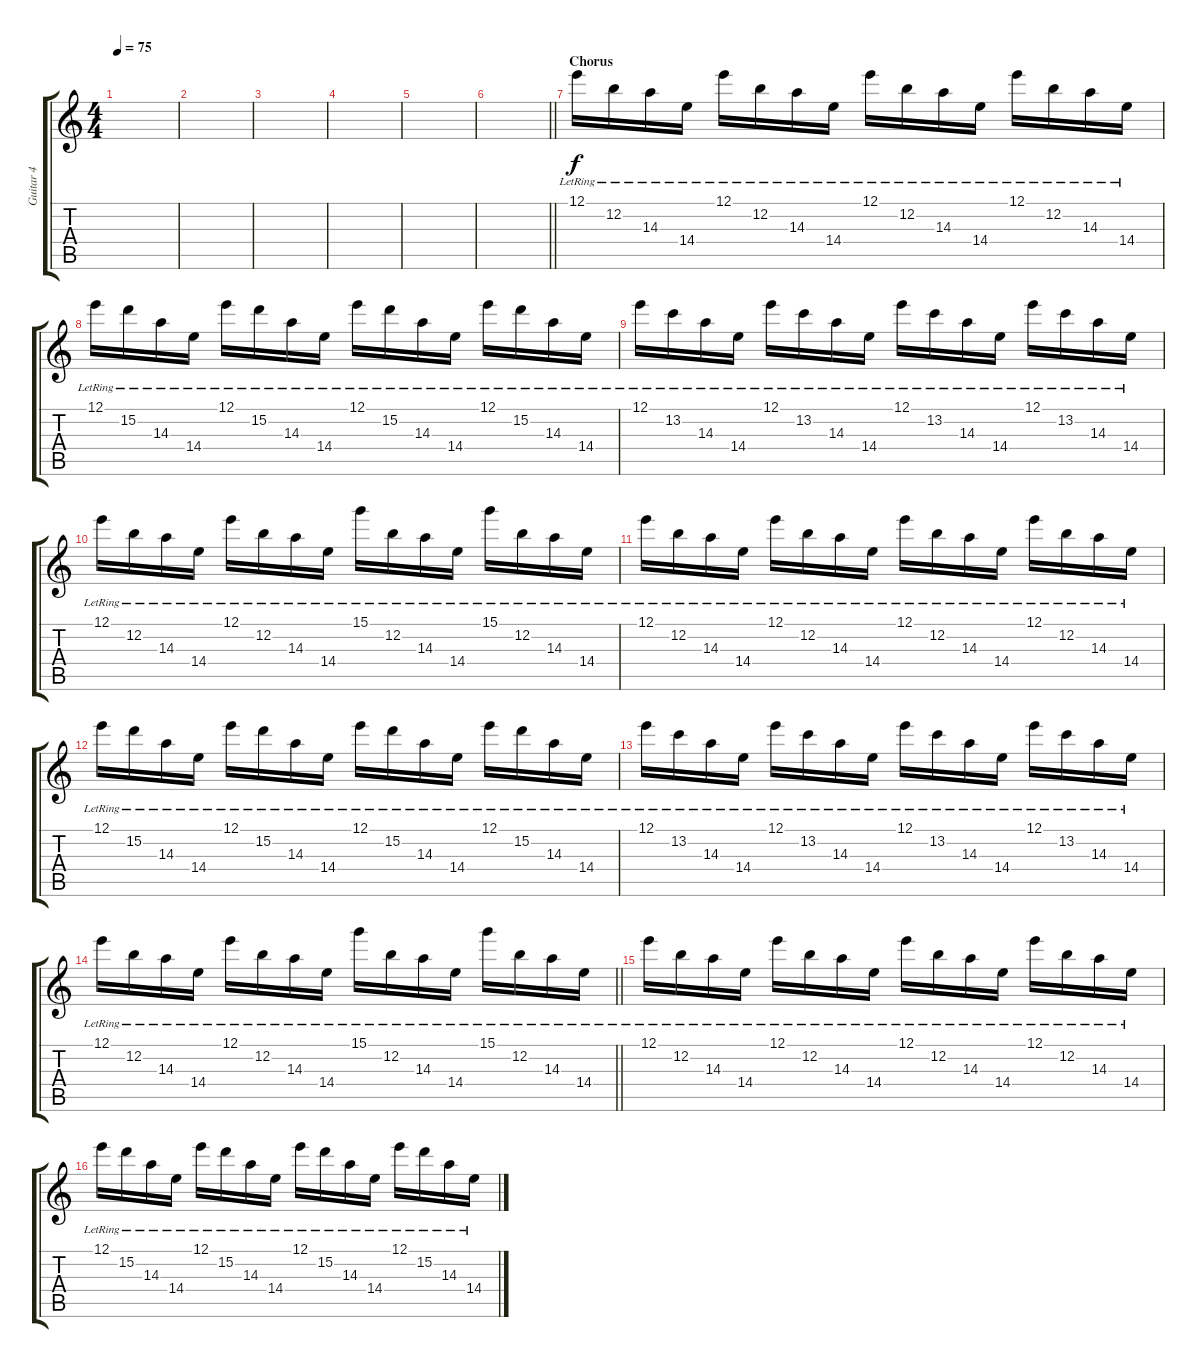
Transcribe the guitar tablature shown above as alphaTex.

\track ("Guitar 4" "Guitar 4") {instrument electricguitarjazz}
\staff {score tabs}
\tuning (E4 B3 G3 D3 A2 E2) {hide}
\ts (4 4)
\tempo 75
\clef g2
\ks c
|
|
|
|
|
\barLineRight lightlight
|
\section ("" "Chorus")
12.1{lr}.16 12.2{lr}.16 14.3{lr}.16 14.4{lr}.16 12.1{lr}.16 12.2{lr}.16 14.3{lr}.16 14.4{lr}.16 12.1{lr}.16 12.2{lr}.16 14.3{lr}.16 14.4{lr}.16 12.1{lr}.16 12.2{lr}.16 14.3{lr}.16 14.4{lr}.16 |
12.1{lr}.16 15.2{lr}.16 14.3{lr}.16 14.4{lr}.16 12.1{lr}.16 15.2{lr}.16 14.3{lr}.16 14.4{lr}.16 12.1{lr}.16 15.2{lr}.16 14.3{lr}.16 14.4{lr}.16 12.1{lr}.16 15.2{lr}.16 14.3{lr}.16 14.4{lr}.16 |
12.1{lr}.16 13.2{lr}.16 14.3{lr}.16 14.4{lr}.16 12.1{lr}.16 13.2{lr}.16 14.3{lr}.16 14.4{lr}.16 12.1{lr}.16 13.2{lr}.16 14.3{lr}.16 14.4{lr}.16 12.1{lr}.16 13.2{lr}.16 14.3{lr}.16 14.4{lr}.16 |
12.1{lr}.16 12.2{lr}.16 14.3{lr}.16 14.4{lr}.16 12.1{lr}.16 12.2{lr}.16 14.3{lr}.16 14.4{lr}.16 15.1{lr}.16 12.2{lr}.16 14.3{lr}.16 14.4{lr}.16 15.1{lr}.16 12.2{lr}.16 14.3{lr}.16 14.4{lr}.16 |
12.1{lr}.16 12.2{lr}.16 14.3{lr}.16 14.4{lr}.16 12.1{lr}.16 12.2{lr}.16 14.3{lr}.16 14.4{lr}.16 12.1{lr}.16 12.2{lr}.16 14.3{lr}.16 14.4{lr}.16 12.1{lr}.16 12.2{lr}.16 14.3{lr}.16 14.4{lr}.16 |
12.1{lr}.16 15.2{lr}.16 14.3{lr}.16 14.4{lr}.16 12.1{lr}.16 15.2{lr}.16 14.3{lr}.16 14.4{lr}.16 12.1{lr}.16 15.2{lr}.16 14.3{lr}.16 14.4{lr}.16 12.1{lr}.16 15.2{lr}.16 14.3{lr}.16 14.4{lr}.16 |
12.1{lr}.16 13.2{lr}.16 14.3{lr}.16 14.4{lr}.16 12.1{lr}.16 13.2{lr}.16 14.3{lr}.16 14.4{lr}.16 12.1{lr}.16 13.2{lr}.16 14.3{lr}.16 14.4{lr}.16 12.1{lr}.16 13.2{lr}.16 14.3{lr}.16 14.4{lr}.16 |
\barLineRight lightlight
12.1{lr}.16 12.2{lr}.16 14.3{lr}.16 14.4{lr}.16 12.1{lr}.16 12.2{lr}.16 14.3{lr}.16 14.4{lr}.16 15.1{lr}.16 12.2{lr}.16 14.3{lr}.16 14.4{lr}.16 15.1{lr}.16 12.2{lr}.16 14.3{lr}.16 14.4{lr}.16 |
12.1{lr}.16 12.2{lr}.16 14.3{lr}.16 14.4{lr}.16 12.1{lr}.16 12.2{lr}.16 14.3{lr}.16 14.4{lr}.16 12.1{lr}.16 12.2{lr}.16 14.3{lr}.16 14.4{lr}.16 12.1{lr}.16 12.2{lr}.16 14.3{lr}.16 14.4{lr}.16 |
12.1{lr}.16 15.2{lr}.16 14.3{lr}.16 14.4{lr}.16 12.1{lr}.16 15.2{lr}.16 14.3{lr}.16 14.4{lr}.16 12.1{lr}.16 15.2{lr}.16 14.3{lr}.16 14.4{lr}.16 12.1{lr}.16 15.2{lr}.16 14.3{lr}.16 14.4{lr}.16
